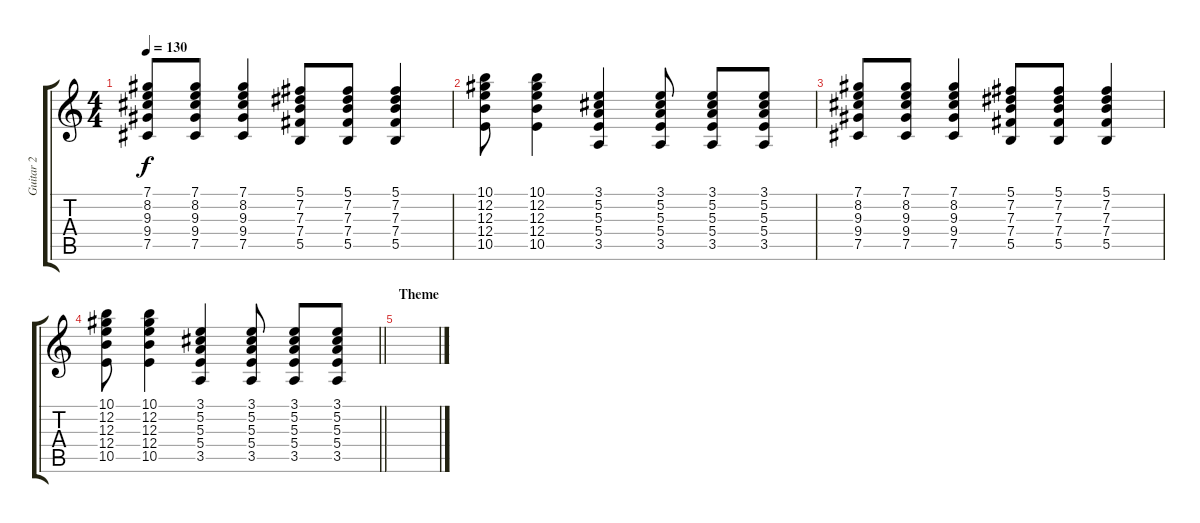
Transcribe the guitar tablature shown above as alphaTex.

\track ("Guitar 2" "Guitar 2") {instrument acousticguitarsteel}
\staff {score tabs}
\tuning (Db4 Ab3 E3 B2 Gb2 Db2) {hide}
\ts (4 4)
\tempo 130
\clef g2
\ks c
(7.1 8.2 9.3 9.4 7.5).8{dy f} (7.1 8.2 9.3 9.4 7.5).8 (7.1 8.2 9.3 9.4 7.5).4 (5.1 7.2 7.3 7.4 5.5).8 (5.1 7.2 7.3 7.4 5.5).8 (5.1 7.2 7.3 7.4 5.5).4 |
(10.1 12.2 12.3 12.4 10.5).8 (10.1 12.2 12.3 12.4 10.5).4 (3.1 5.2 5.3 5.4 3.5).4 (3.1 5.2 5.3 5.4 3.5).8 (3.1 5.2 5.3 5.4 3.5).8 (3.1 5.2 5.3 5.4 3.5).8 |
(7.1 8.2 9.3 9.4 7.5).8 (7.1 8.2 9.3 9.4 7.5).8 (7.1 8.2 9.3 9.4 7.5).4 (5.1 7.2 7.3 7.4 5.5).8 (5.1 7.2 7.3 7.4 5.5).8 (5.1 7.2 7.3 7.4 5.5).4 |
\barLineRight lightlight
(10.1 12.2 12.3 12.4 10.5).8 (10.1 12.2 12.3 12.4 10.5).4 (3.1 5.2 5.3 5.4 3.5).4 (3.1 5.2 5.3 5.4 3.5).8 (3.1 5.2 5.3 5.4 3.5).8 (3.1 5.2 5.3 5.4 3.5).8 |
\section ("" "Theme")
